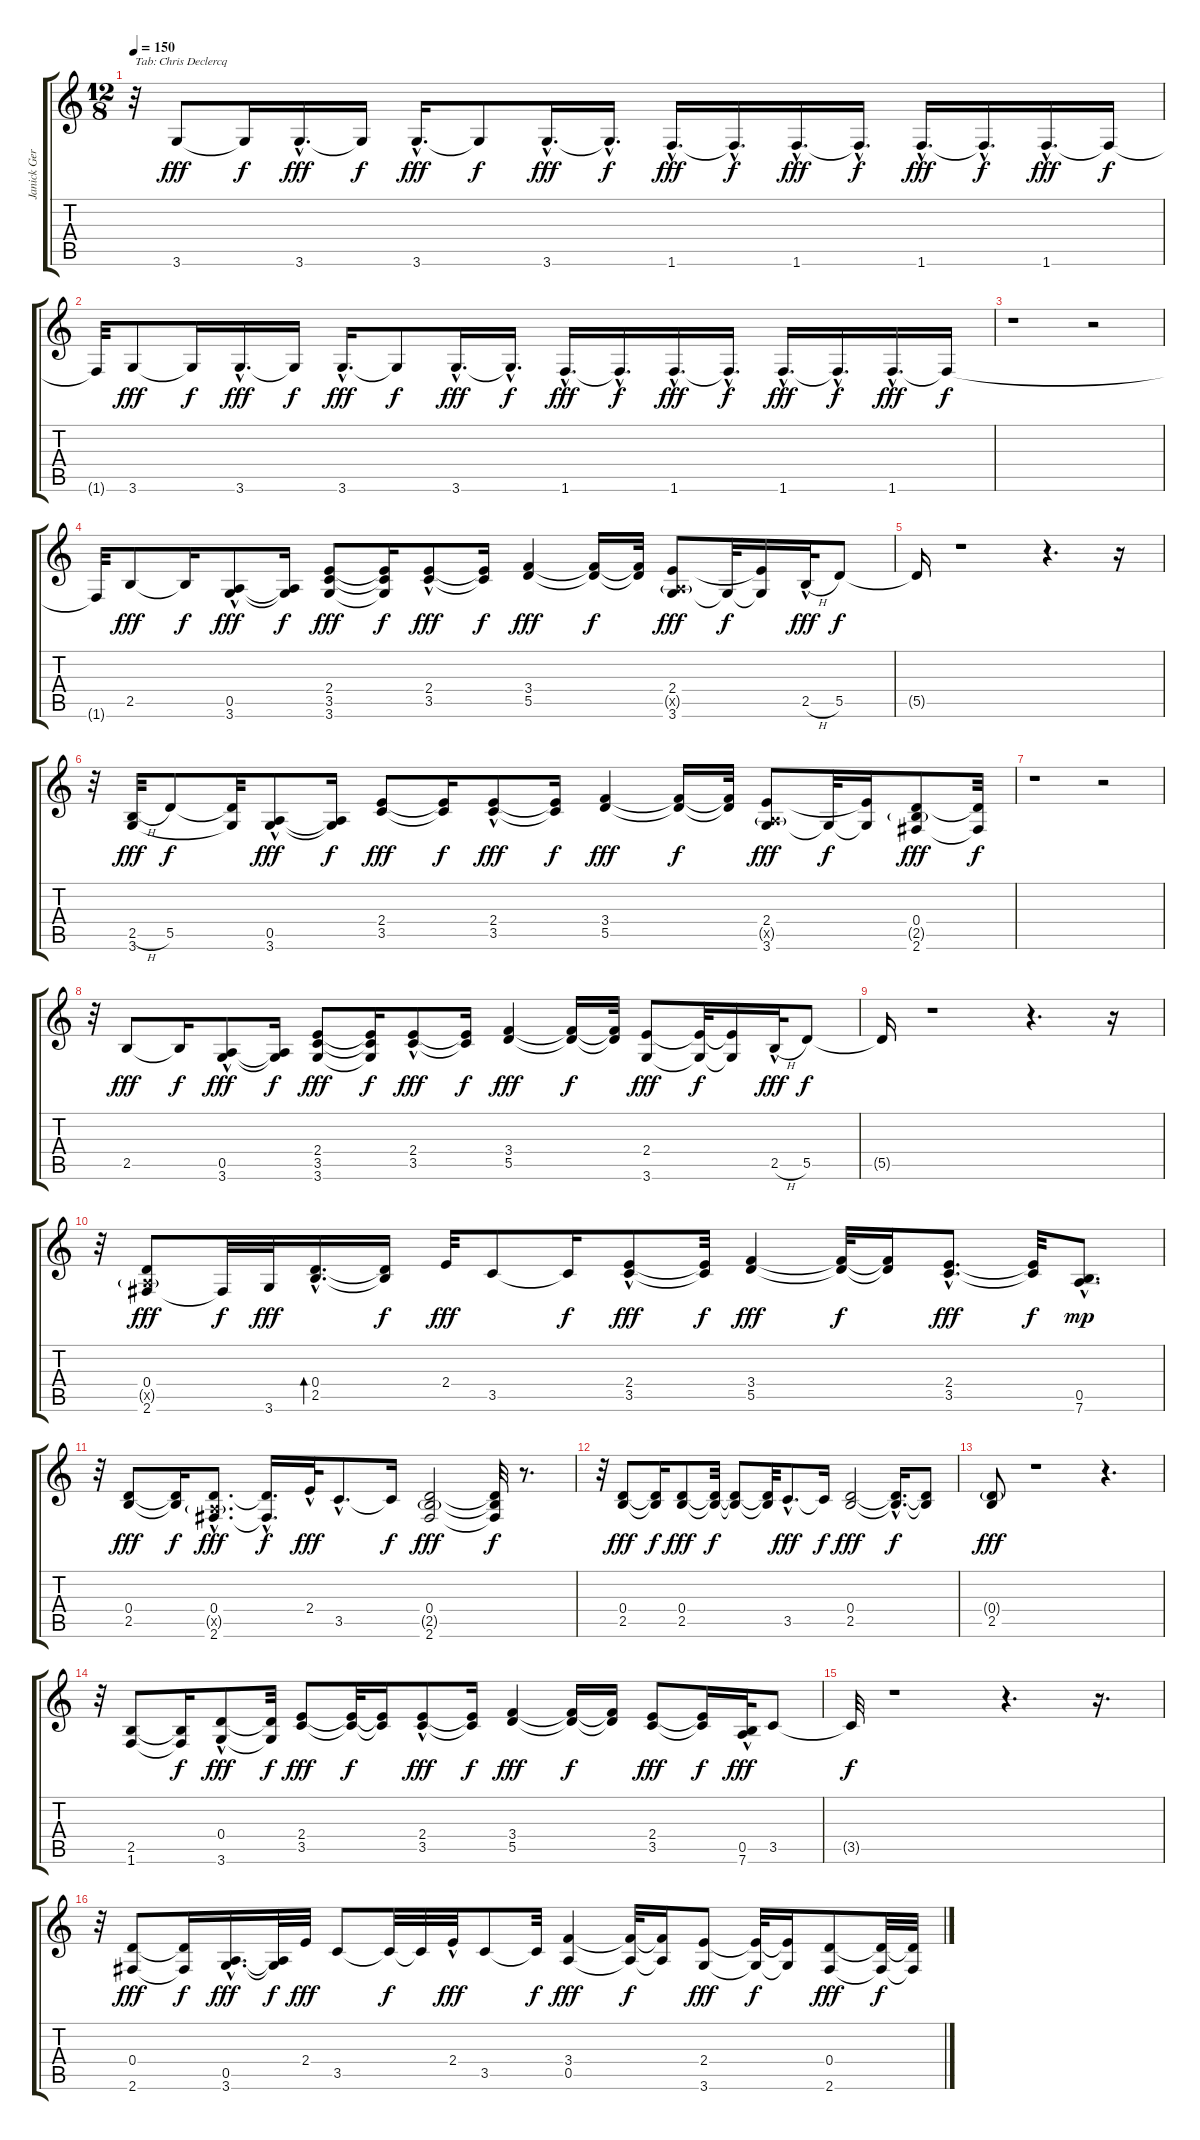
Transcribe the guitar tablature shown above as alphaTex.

\track ("Janick Gers  ( guitar )" "Janick Ger") {instrument distortionguitar}
\staff {score tabs}
\tuning (E4 B3 G3 D3 A2 E2) {hide}
\ts (12 8)
\tempo 150
\clef g2
\ks c
r.32{txt "Tab: Chris Declercq" dy fff instrument distortionguitar} 3.6.8 3.6{t}.16{dy f} 3.6{hac}.16{d dy fff} 3.6{t}.16{dy f} 3.6{hac}.16{d dy fff} 3.6{t}.8{dy f} 3.6{hac}.16{d dy fff} 3.6{hac t}.16{d dy f} 1.6{hac}.16{d dy fff} 1.6{hac t}.16{d dy f} 1.6{hac}.16{d dy fff} 1.6{hac t}.16{d dy f} 1.6{hac}.16{d dy fff} 1.6{hac t}.16{d dy f} 1.6{hac}.16{d dy fff} 1.6{t}.16{dy f} |
1.6{t}.32 3.6.8{dy fff} 3.6{t}.16{dy f} 3.6{hac}.16{d dy fff} 3.6{t}.16{dy f} 3.6{hac}.16{d dy fff} 3.6{t}.8{dy f} 3.6{hac}.16{d dy fff} 3.6{hac t}.16{d dy f} 1.6{hac}.16{d dy fff} 1.6{hac t}.16{d dy f} 1.6{hac}.16{d dy fff} 1.6{hac t}.16{d dy f} 1.6{hac}.16{d dy fff} 1.6{hac t}.16{d dy f} 1.6{hac}.16{d dy fff} 1.6{t}.16{dy f} |
r.1 r.2 |
1.6{t}.32 2.5.8{dy fff} 2.5{t}.16{dy f} (0.5{hac} 3.6).8{dy fff} (0.5{t} 3.6{t}).16{dy f} (2.4 3.5 3.6).8{dy fff} (2.4{t} 3.5{t} 3.6{t}).16{dy f} (2.4{hac} 3.5).8{dy fff} (2.4{t} 3.5{t}).16{dy f} (3.4 5.5).4{dy fff} (3.4{t} 5.5{t}).16{dy f} (3.4{t} 5.5{t}).32 (2.4 0.5{g x} 3.6).8{dy fff} 3.6{t}.32{dy f} (2.4{t} 3.6{t}).16 2.5{h hac}.32{dy fff} 5.5.8{dy f} |
5.5{t}.16 r.1 r.4{d} r.16 |
r.32 (2.5{h} 3.6).32{dy fff} 5.5.8{dy f} (5.5{t} 3.6{t}).32 (0.5{hac} 3.6).8{dy fff} (0.5{t} 3.6{t}).16{dy f} (2.4 3.5).8{dy fff} (2.4{t} 3.5{t}).16{dy f} (2.4{hac} 3.5).8{dy fff} (2.4{t} 3.5{t}).16{dy f} (3.4 5.5).4{dy fff} (3.4{t} 5.5{t}).16{dy f} (3.4{t} 5.5{t}).32 (2.4 0.5{g x} 3.6).8{dy fff} 3.6{t}.32{dy f} (2.4{t} 3.6{t}).16 (0.4 2.5{g} 2.6).8{dy fff} (0.4{t} 2.6{t}).32{dy f} |
r.1 r.2 |
r.32 2.5.8{dy fff} 2.5{t}.16{dy f} (0.5{hac} 3.6).8{dy fff} (0.5{t} 3.6{t}).16{dy f} (2.4 3.5 3.6).8{dy fff} (2.4{t} 3.5{t} 3.6{t}).16{dy f} (2.4{hac} 3.5).8{dy fff} (2.4{t} 3.5{t}).16{dy f} (3.4 5.5).4{dy fff} (3.4{t} 5.5{t}).16{dy f} (3.4{t} 5.5{t}).32 (2.4 3.6).8{dy fff} (2.4{t} 3.6{t}).32{dy f} (2.4{t} 3.6{t}).16 2.5{h hac}.32{dy fff} 5.5.8{dy f} |
5.5{t}.16 r.1 r.4{d} r.16 |
r.32 (0.4 0.5{g x} 2.6).8{dy fff} 2.6{t}.32{dy f} 3.6.32{dy fff} (0.4{hac} 2.5{hac}).16{d bd 480} (0.4{t} 2.5{t}).16{dy f} 2.4.32{dy fff} 3.5.8 3.5{t}.16{dy f} (2.4{hac} 3.5).8{dy fff} (2.4{t} 3.5{t}).32{dy f} (3.4 5.5).4{dy fff} (3.4{t} 5.5{t}).32{dy f} (3.4{t} 5.5{t}).16 (2.4 3.5{hac}).8{d dy fff} (2.4{t} 3.5{t}).32{dy f} (0.5{hac} 7.6{hac}).8{d dy mp} |
r.32 (0.4 2.5).8{dy fff} (0.4{t} 2.5{t}).16{dy f} (0.4{hac} 0.5{g hac x} 2.6{hac}).8{d dy fff} (0.4{hac t} 2.6{hac t}).16{d dy f} 2.4{hac}.32{dy fff} 3.5{hac}.8{d} 3.5{t}.16{dy f} (0.4 2.5{g} 2.6).2{dy fff} (0.4{t} 2.5{t} 2.6{t}).32{dy f} r.8{d} |
r.32 (0.4 2.5).8{dy fff} (0.4{t} 2.5{t}).16{dy f} (0.4 2.5).8{dy fff} (0.4{t} 2.5{t}).32{dy f} (0.4{t} 2.5{t}).8 (0.4{t} 2.5{t}).32 3.5{hac}.8{d dy fff} 3.5{t}.16{dy f} (0.4 2.5).2{dy fff} (0.4{t} 2.5{hac t}).16{d dy f} (0.4{t} 2.5{t}).8 |
(0.4{g} 2.5).8{dy fff} r.1 r.4{d} |
r.32 (2.5 1.6).8 (2.5{t} 1.6{t}).16{dy f} (0.4{hac} 3.6).8{dy fff} (0.4{t} 3.6{t}).32{dy f} (2.4 3.5).8{dy fff} (2.4{t} 3.5{t}).32{dy f} (2.4{t} 3.5{t}).16 (2.4{hac} 3.5).8{dy fff} (2.4{t} 3.5{t}).16{dy f} (3.4 5.5).4{dy fff} (3.4{t} 5.5{t}).16{dy f} (3.4{t} 5.5{t}).16 (2.4 3.5).8{dy fff} (2.4{t} 3.5{t}).16{dy f} (0.5{hac} 7.6).32{dy fff} 3.5.8 |
3.5{t}.32{dy f} r.1 r.4{d} r.16{d} |
r.32 (0.4 2.6).8{dy fff} (0.4{t} 2.6{t}).16{dy f} (0.5{hac} 3.6{hac}).16{d dy fff} (0.5{t} 3.6{t}).32{dy f} 2.4.32{dy fff} 3.5.8 3.5{t}.32{dy f} 3.5{t}.32 2.4{hac}.32{dy fff} 3.5.8 3.5{t}.32{dy f} (3.4 0.5).4{dy fff} (3.4{t} 0.5{t}).32{dy f} (3.4{t} 0.5{t}).16 (2.4 3.6).8{dy fff} (2.4{t} 3.6{t}).32{dy f} (2.4{t} 3.6{t}).16 (0.4 2.6).8{dy fff} (0.4{t} 2.6{t}).32{dy f} (0.4{t} 2.6{t}).32
